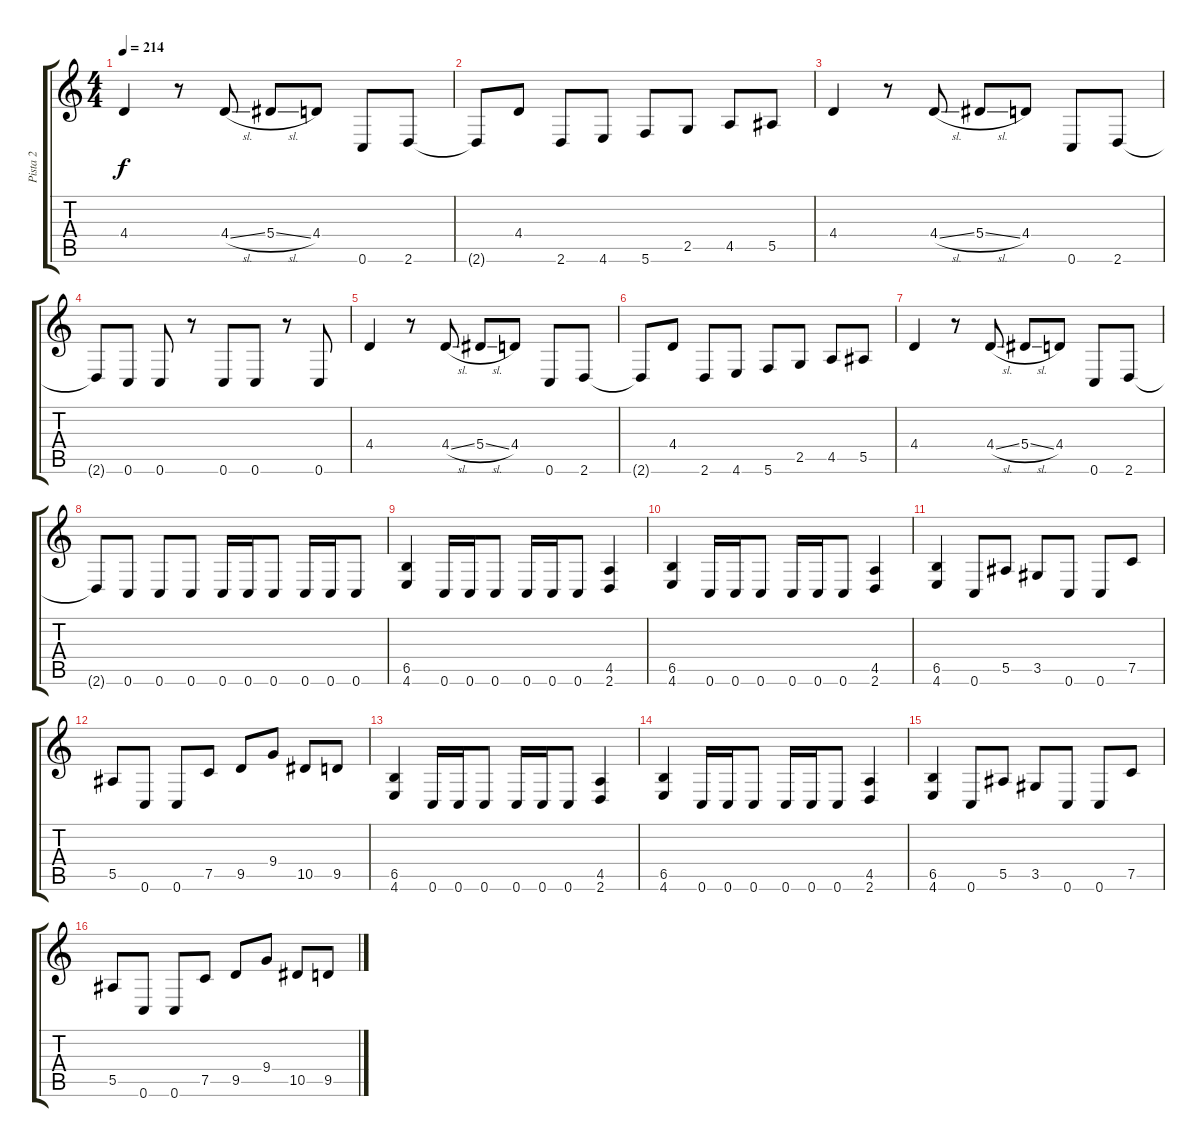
\track ("Pista 2" "Pista 2") {instrument distortionguitar}
\staff {score tabs}
\tuning (C4 G3 Eb3 Bb2 F2 C2) {hide}
\ts (4 4)
\tempo 214
\clef g2
\ks c
4.4.4{dy f} r.8 4.4{sl}.8 5.4{sl}.8 4.4.8 0.6.8 2.6.8 |
2.6{t}.8 4.4.8 2.6.8 4.6.8 5.6.8 2.5.8 4.5.8 5.5.8 |
4.4.4 r.8 4.4{sl}.8 5.4{sl}.8 4.4.8 0.6.8 2.6.8 |
2.6{t}.8 0.6.8 0.6.8 r.8 0.6.8 0.6.8 r.8 0.6.8 |
4.4.4 r.8 4.4{sl}.8 5.4{sl}.8 4.4.8 0.6.8 2.6.8 |
2.6{t}.8 4.4.8 2.6.8 4.6.8 5.6.8 2.5.8 4.5.8 5.5.8 |
4.4.4 r.8 4.4{sl}.8 5.4{sl}.8 4.4.8 0.6.8 2.6.8 |
2.6{t}.8 0.6.8 0.6.8 0.6.8 0.6.16 0.6.16 0.6.8 0.6.16 0.6.16 0.6.8 |
(6.5 4.6).4 0.6.16 0.6.16 0.6.8 0.6.16 0.6.16 0.6.8 (4.5 2.6).4 |
(6.5 4.6).4 0.6.16 0.6.16 0.6.8 0.6.16 0.6.16 0.6.8 (4.5 2.6).4 |
(6.5 4.6).4 0.6.8 5.5.8 3.5.8 0.6.8 0.6.8 7.5.8 |
5.5.8 0.6.8 0.6.8 7.5.8 9.5.8 9.4.8 10.5.8 9.5.8 |
(6.5 4.6).4 0.6.16 0.6.16 0.6.8 0.6.16 0.6.16 0.6.8 (4.5 2.6).4 |
(6.5 4.6).4 0.6.16 0.6.16 0.6.8 0.6.16 0.6.16 0.6.8 (4.5 2.6).4 |
(6.5 4.6).4 0.6.8 5.5.8 3.5.8 0.6.8 0.6.8 7.5.8 |
5.5.8 0.6.8 0.6.8 7.5.8 9.5.8 9.4.8 10.5.8 9.5.8
